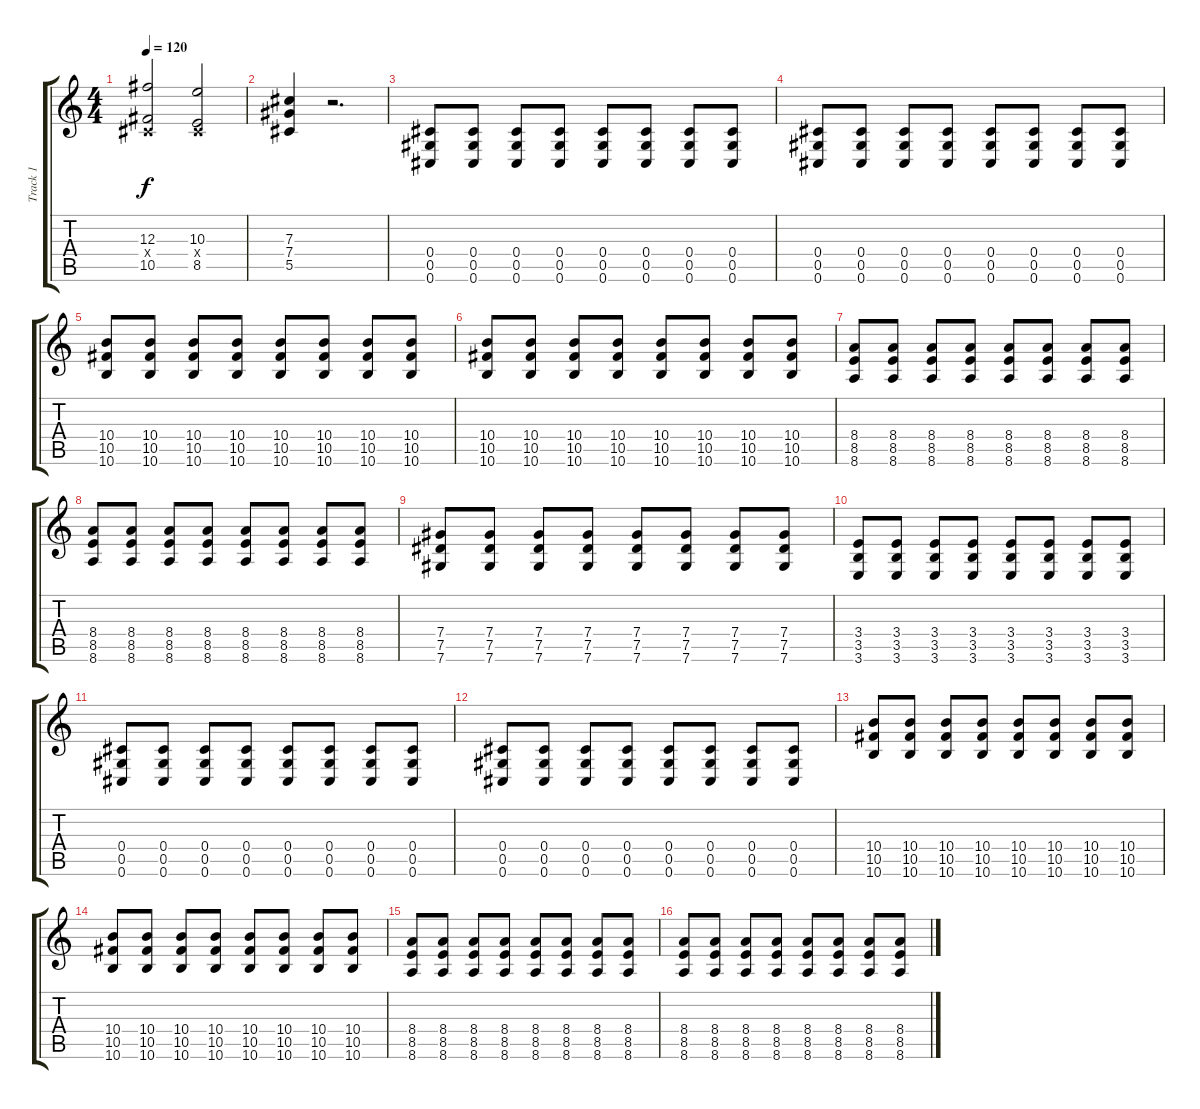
\track ("Track 1" "Track 1") {solo instrument distortionguitar}
\staff {score tabs}
\tuning (Eb4 Bb3 Gb3 Db3 Ab2 Db2) {hide}
\ts (4 4)
\tempo 120
\clef g2
\ks c
(12.3 0.4{x} 10.5).2{dy f} (10.3 0.4{x} 8.5).2 |
(7.3 7.4 5.5).4 r.2{d} |
(0.4 0.5 0.6).8 (0.4 0.5 0.6).8 (0.4 0.5 0.6).8 (0.4 0.5 0.6).8 (0.4 0.5 0.6).8 (0.4 0.5 0.6).8 (0.4 0.5 0.6).8 (0.4 0.5 0.6).8 |
(0.4 0.5 0.6).8 (0.4 0.5 0.6).8 (0.4 0.5 0.6).8 (0.4 0.5 0.6).8 (0.4 0.5 0.6).8 (0.4 0.5 0.6).8 (0.4 0.5 0.6).8 (0.4 0.5 0.6).8 |
(10.4 10.5 10.6).8 (10.4 10.5 10.6).8 (10.4 10.5 10.6).8 (10.4 10.5 10.6).8 (10.4 10.5 10.6).8 (10.4 10.5 10.6).8 (10.4 10.5 10.6).8 (10.4 10.5 10.6).8 |
(10.4 10.5 10.6).8 (10.4 10.5 10.6).8 (10.4 10.5 10.6).8 (10.4 10.5 10.6).8 (10.4 10.5 10.6).8 (10.4 10.5 10.6).8 (10.4 10.5 10.6).8 (10.4 10.5 10.6).8 |
(8.4 8.5 8.6).8 (8.4 8.5 8.6).8 (8.4 8.5 8.6).8 (8.4 8.5 8.6).8 (8.4 8.5 8.6).8 (8.4 8.5 8.6).8 (8.4 8.5 8.6).8 (8.4 8.5 8.6).8 |
(8.4 8.5 8.6).8 (8.4 8.5 8.6).8 (8.4 8.5 8.6).8 (8.4 8.5 8.6).8 (8.4 8.5 8.6).8 (8.4 8.5 8.6).8 (8.4 8.5 8.6).8 (8.4 8.5 8.6).8 |
(7.4 7.5 7.6).8 (7.4 7.5 7.6).8 (7.4 7.5 7.6).8 (7.4 7.5 7.6).8 (7.4 7.5 7.6).8 (7.4 7.5 7.6).8 (7.4 7.5 7.6).8 (7.4 7.5 7.6).8 |
(3.4 3.5 3.6).8 (3.4 3.5 3.6).8 (3.4 3.5 3.6).8 (3.4 3.5 3.6).8 (3.4 3.5 3.6).8 (3.4 3.5 3.6).8 (3.4 3.5 3.6).8 (3.4 3.5 3.6).8 |
(0.4 0.5 0.6).8 (0.4 0.5 0.6).8 (0.4 0.5 0.6).8 (0.4 0.5 0.6).8 (0.4 0.5 0.6).8 (0.4 0.5 0.6).8 (0.4 0.5 0.6).8 (0.4 0.5 0.6).8 |
(0.4 0.5 0.6).8 (0.4 0.5 0.6).8 (0.4 0.5 0.6).8 (0.4 0.5 0.6).8 (0.4 0.5 0.6).8 (0.4 0.5 0.6).8 (0.4 0.5 0.6).8 (0.4 0.5 0.6).8 |
(10.4 10.5 10.6).8 (10.4 10.5 10.6).8 (10.4 10.5 10.6).8 (10.4 10.5 10.6).8 (10.4 10.5 10.6).8 (10.4 10.5 10.6).8 (10.4 10.5 10.6).8 (10.4 10.5 10.6).8 |
(10.4 10.5 10.6).8 (10.4 10.5 10.6).8 (10.4 10.5 10.6).8 (10.4 10.5 10.6).8 (10.4 10.5 10.6).8 (10.4 10.5 10.6).8 (10.4 10.5 10.6).8 (10.4 10.5 10.6).8 |
(8.4 8.5 8.6).8 (8.4 8.5 8.6).8 (8.4 8.5 8.6).8 (8.4 8.5 8.6).8 (8.4 8.5 8.6).8 (8.4 8.5 8.6).8 (8.4 8.5 8.6).8 (8.4 8.5 8.6).8 |
(8.4 8.5 8.6).8 (8.4 8.5 8.6).8 (8.4 8.5 8.6).8 (8.4 8.5 8.6).8 (8.4 8.5 8.6).8 (8.4 8.5 8.6).8 (8.4 8.5 8.6).8 (8.4 8.5 8.6).8
